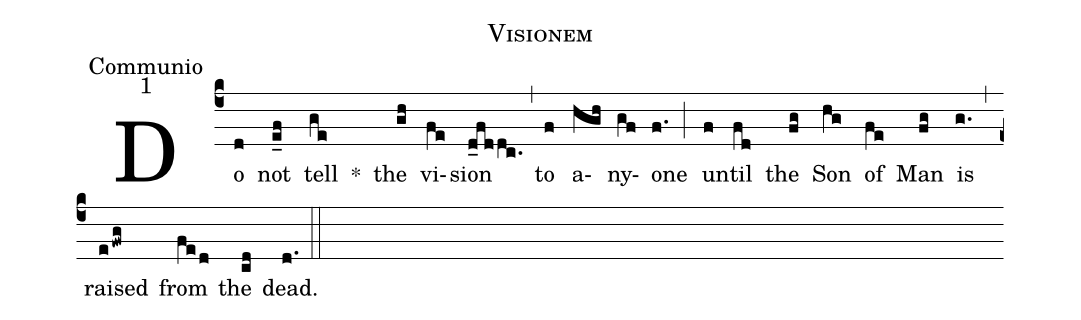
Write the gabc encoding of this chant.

name:Visionem;
office-part:Communio;
mode:1;
%%
(c4) Do(d) not(e_f) tell(ge) *() the(gh) vi(fe)sion(d_fddc.) (,) to(f) a(hgh)ny(gf)one(f.) (;) un(f)til(fd) the(fg) Son(hg) of(fe) Man(fg) is(g.) (,) raised(efwg) from(fed) the(cd) dead.(d.) (::)
